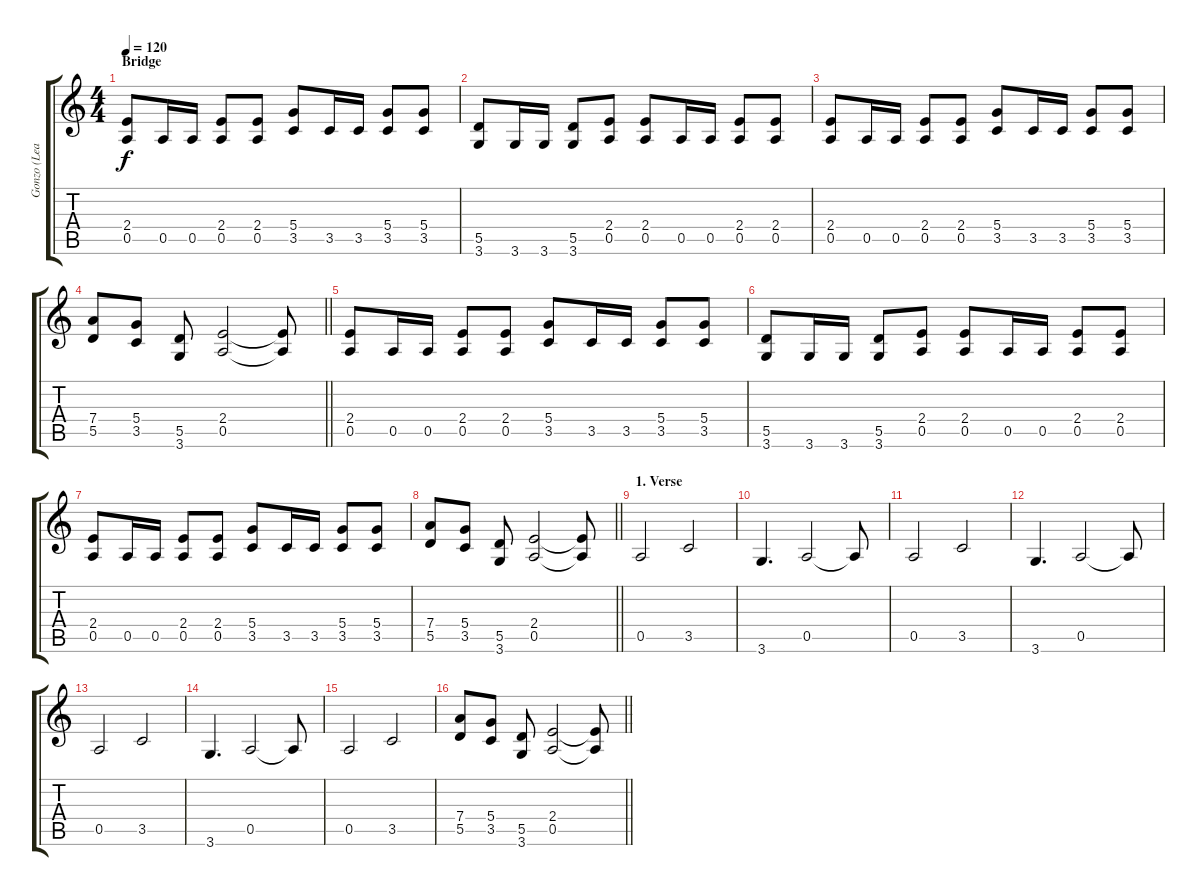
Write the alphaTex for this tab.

\track ("Gonzo (Lead)" "Gonzo (Lea") {instrument overdrivenguitar}
\staff {score tabs}
\tuning (E4 B3 G3 D3 A2 E2) {hide}
\ts (4 4)
\section ("" "Bridge")
\tempo 120
\clef g2
\ks c
(2.4 0.5).8{dy f} 0.5.16 0.5.16 (2.4 0.5).8 (2.4 0.5).8 (5.4 3.5).8 3.5.16 3.5.16 (5.4 3.5).8 (5.4 3.5).8 |
(5.5 3.6).8 3.6.16 3.6.16 (5.5 3.6).8 (2.4 0.5).8 (2.4 0.5).8 0.5.16 0.5.16 (2.4 0.5).8 (2.4 0.5).8 |
(2.4 0.5).8 0.5.16 0.5.16 (2.4 0.5).8 (2.4 0.5).8 (5.4 3.5).8 3.5.16 3.5.16 (5.4 3.5).8 (5.4 3.5).8 |
\barLineRight lightlight
(7.4 5.5).8 (5.4 3.5).8 (5.5 3.6).8 (2.4 0.5).2 (2.4{t} 0.5{t}).8 |
(2.4 0.5).8 0.5.16 0.5.16 (2.4 0.5).8 (2.4 0.5).8 (5.4 3.5).8 3.5.16 3.5.16 (5.4 3.5).8 (5.4 3.5).8 |
(5.5 3.6).8 3.6.16 3.6.16 (5.5 3.6).8 (2.4 0.5).8 (2.4 0.5).8 0.5.16 0.5.16 (2.4 0.5).8 (2.4 0.5).8 |
(2.4 0.5).8 0.5.16 0.5.16 (2.4 0.5).8 (2.4 0.5).8 (5.4 3.5).8 3.5.16 3.5.16 (5.4 3.5).8 (5.4 3.5).8 |
\barLineRight lightlight
(7.4 5.5).8 (5.4 3.5).8 (5.5 3.6).8 (2.4 0.5).2 (2.4{t} 0.5{t}).8 |
\section ("" "1. Verse")
0.5.2 3.5.2 |
3.6.4{d} 0.5.2 0.5{t}.8 |
0.5.2 3.5.2 |
3.6.4{d} 0.5.2 0.5{t}.8 |
0.5.2 3.5.2 |
3.6.4{d} 0.5.2 0.5{t}.8 |
0.5.2 3.5.2 |
\barLineRight lightlight
(7.4 5.5).8 (5.4 3.5).8 (5.5 3.6).8 (2.4 0.5).2 (2.4{t} 0.5{t}).8
